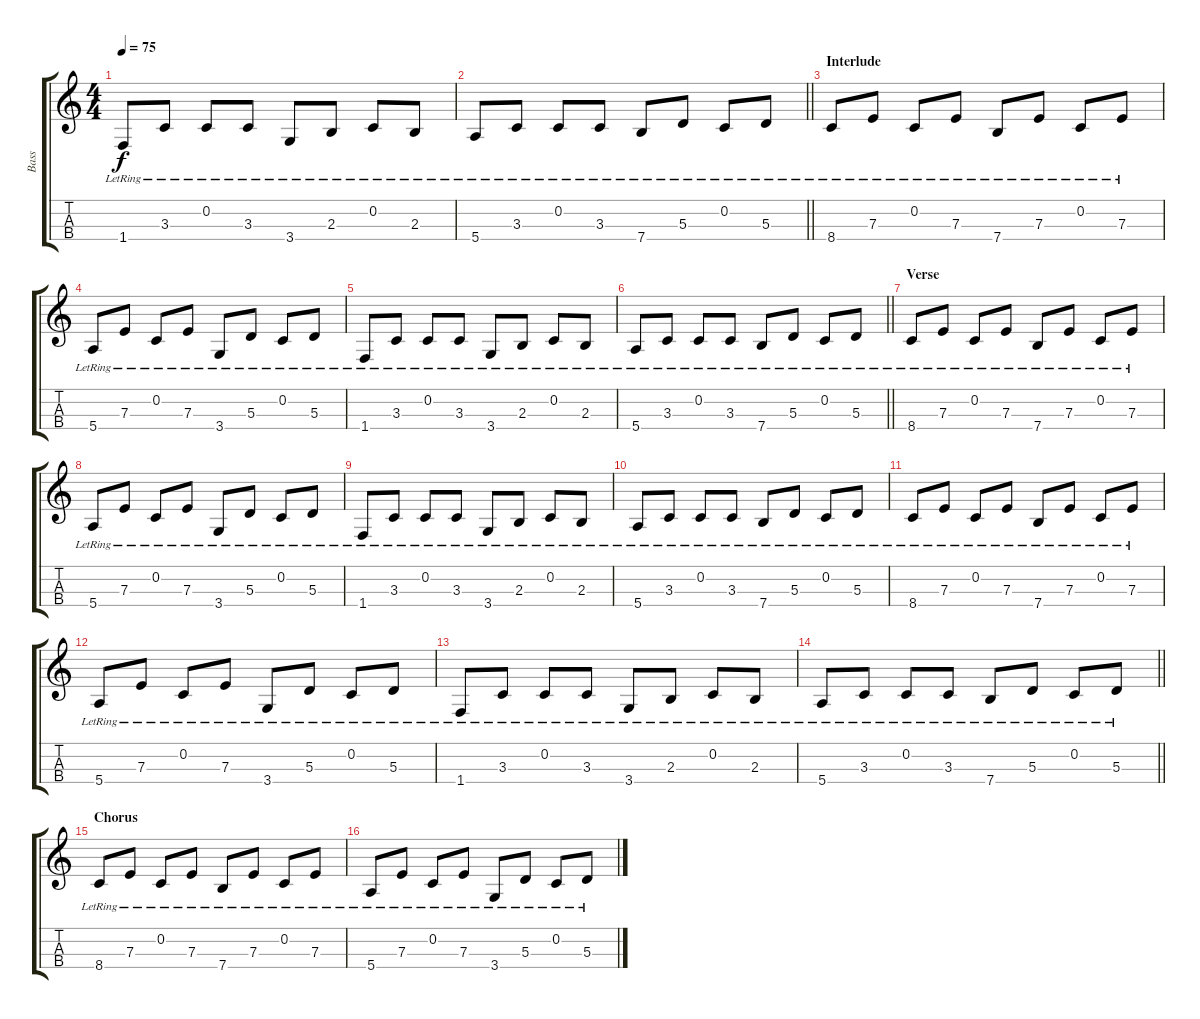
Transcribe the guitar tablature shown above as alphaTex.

\track ("Bass" "Bass") {instrument acousticguitarsteel}
\staff {score tabs}
\tuning (G3 C3 A2 E2) {hide}
\ts (4 4)
\tempo 75
\clef g2
\ks c
1.4{lr}.8{dy f} 3.3{lr}.8 0.2{lr}.8 3.3{lr}.8 3.4{lr}.8 2.3{lr}.8 0.2{lr}.8 2.3{lr}.8 |
\barLineRight lightlight
5.4{lr}.8 3.3{lr}.8 0.2{lr}.8 3.3{lr}.8 7.4{lr}.8 5.3{lr}.8 0.2{lr}.8 5.3{lr}.8 |
\section ("" "Interlude")
8.4{lr}.8 7.3{lr}.8 0.2{lr}.8 7.3{lr}.8 7.4{lr}.8 7.3{lr}.8 0.2{lr}.8 7.3{lr}.8 |
5.4{lr}.8 7.3{lr}.8 0.2{lr}.8 7.3{lr}.8 3.4{lr}.8 5.3{lr}.8 0.2{lr}.8 5.3{lr}.8 |
1.4{lr}.8 3.3{lr}.8 0.2{lr}.8 3.3{lr}.8 3.4{lr}.8 2.3{lr}.8 0.2{lr}.8 2.3{lr}.8 |
\barLineRight lightlight
5.4{lr}.8 3.3{lr}.8 0.2{lr}.8 3.3{lr}.8 7.4{lr}.8 5.3{lr}.8 0.2{lr}.8 5.3{lr}.8 |
\section ("" "Verse")
8.4{lr}.8 7.3{lr}.8 0.2{lr}.8 7.3{lr}.8 7.4{lr}.8 7.3{lr}.8 0.2{lr}.8 7.3{lr}.8 |
5.4{lr}.8 7.3{lr}.8 0.2{lr}.8 7.3{lr}.8 3.4{lr}.8 5.3{lr}.8 0.2{lr}.8 5.3{lr}.8 |
1.4{lr}.8 3.3{lr}.8 0.2{lr}.8 3.3{lr}.8 3.4{lr}.8 2.3{lr}.8 0.2{lr}.8 2.3{lr}.8 |
5.4{lr}.8 3.3{lr}.8 0.2{lr}.8 3.3{lr}.8 7.4{lr}.8 5.3{lr}.8 0.2{lr}.8 5.3{lr}.8 |
8.4{lr}.8 7.3{lr}.8 0.2{lr}.8 7.3{lr}.8 7.4{lr}.8 7.3{lr}.8 0.2{lr}.8 7.3{lr}.8 |
5.4{lr}.8 7.3{lr}.8 0.2{lr}.8 7.3{lr}.8 3.4{lr}.8 5.3{lr}.8 0.2{lr}.8 5.3{lr}.8 |
1.4{lr}.8 3.3{lr}.8 0.2{lr}.8 3.3{lr}.8 3.4{lr}.8 2.3{lr}.8 0.2{lr}.8 2.3{lr}.8 |
\barLineRight lightlight
5.4{lr}.8 3.3{lr}.8 0.2{lr}.8 3.3{lr}.8 7.4{lr}.8 5.3{lr}.8 0.2{lr}.8 5.3{lr}.8 |
\section ("" "Chorus")
8.4{lr}.8 7.3{lr}.8 0.2{lr}.8 7.3{lr}.8 7.4{lr}.8 7.3{lr}.8 0.2{lr}.8 7.3{lr}.8 |
5.4{lr}.8 7.3{lr}.8 0.2{lr}.8 7.3{lr}.8 3.4{lr}.8 5.3{lr}.8 0.2{lr}.8 5.3{lr}.8
